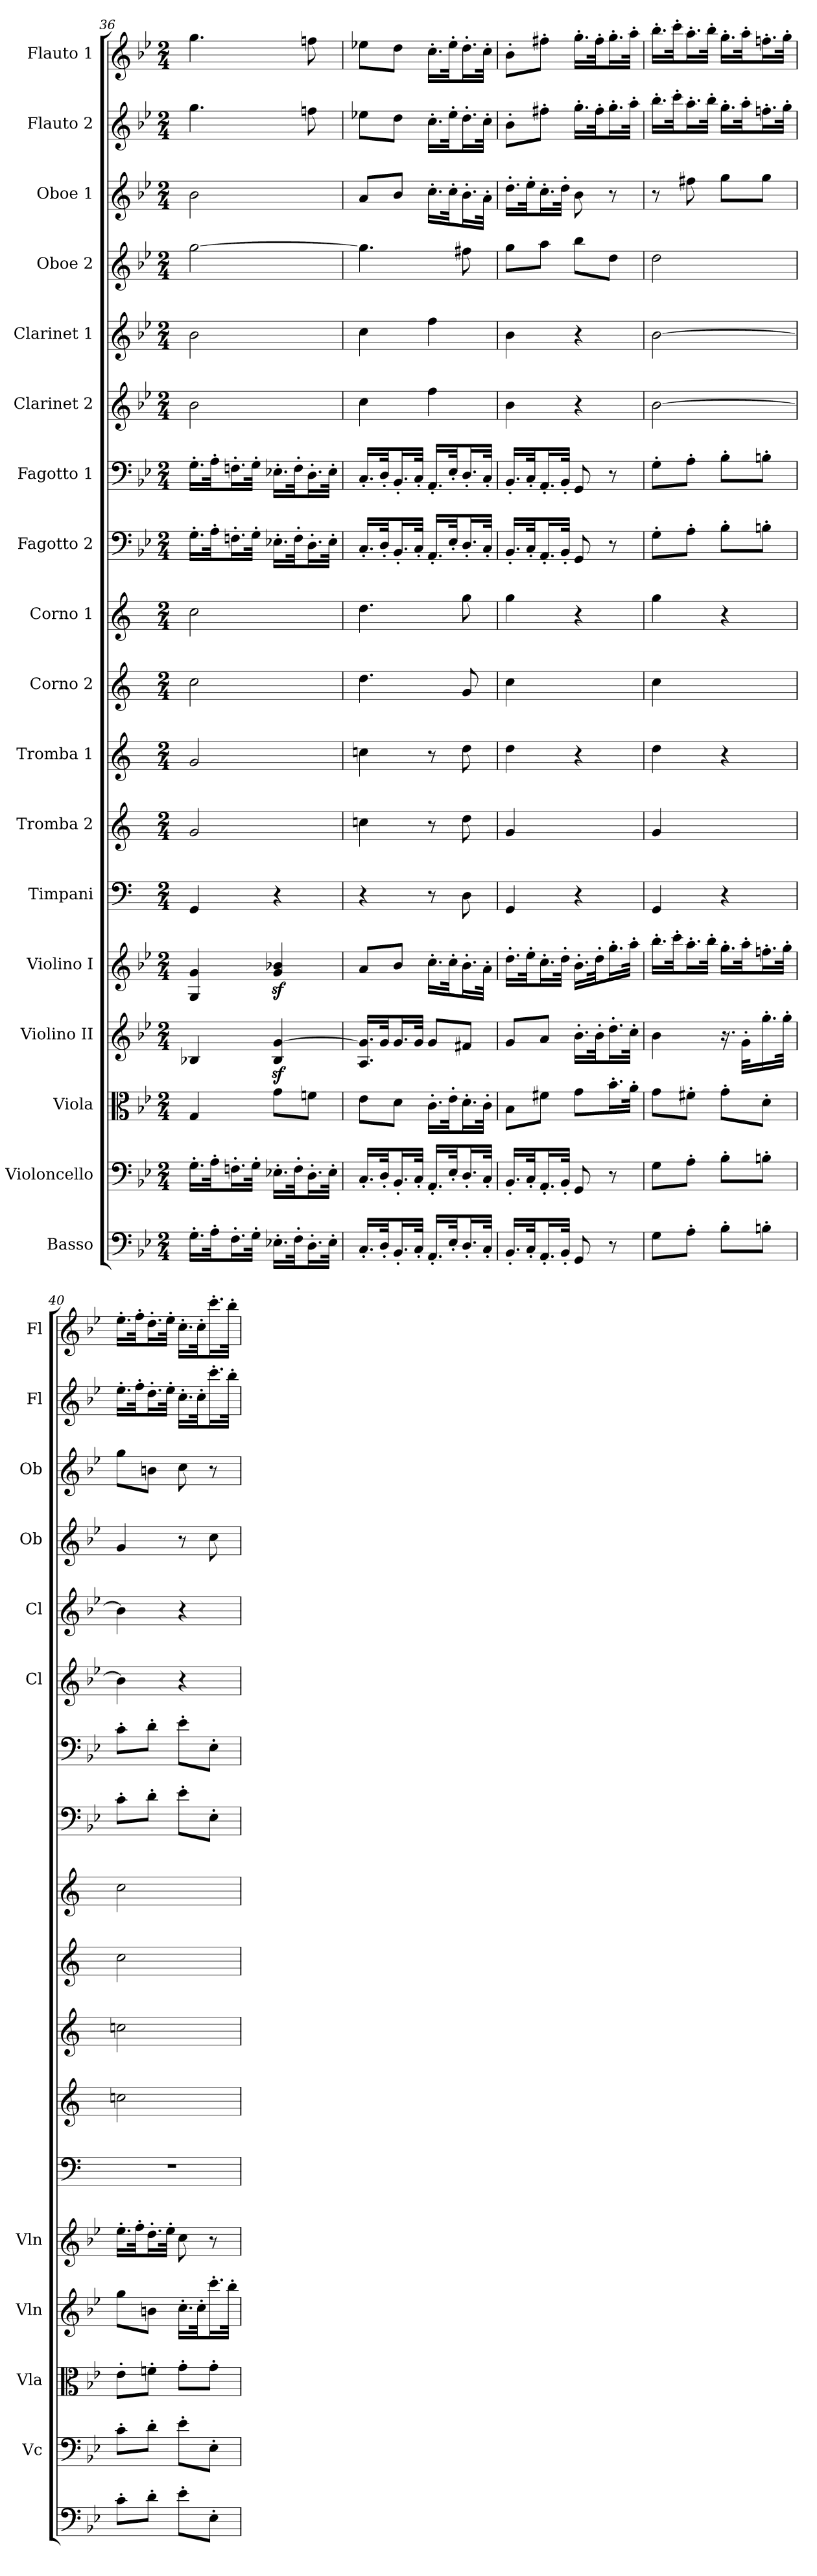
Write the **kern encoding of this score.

**kern	**kern	**kern	**kern	**kern	**kern	**kern	**kern	**kern	**kern	**kern	**kern	**kern	**kern	**kern	**kern	**kern	**kern
*part18	*part17	*part16	*part15	*part14	*part13	*part12	*part11	*part10	*part9	*part8	*part7	*part6	*part5	*part4	*part3	*part2	*part1
*staff18	*staff17	*staff16	*staff15	*staff14	*staff13	*staff12	*staff11	*staff10	*staff9	*staff8	*staff7	*staff6	*staff5	*staff4	*staff3	*staff2	*staff1
*I"Basso	*I"Violoncello	*I"Viola	*I"Violino II	*I"Violino I	*I"Timpani	*I"Tromba 2	*I"Tromba 1	*I"Corno 2	*I"Corno 1	*I"Fagotto 2	*I"Fagotto 1	*I"Clarinet 2	*I"Clarinet 1	*I"Oboe 2	*I"Oboe 1	*I"Flauto 2	*I"Flauto 1
*	*I'Vc	*I'Vla	*I'Vln	*I'Vln	*	*	*	*	*	*	*	*I'Cl	*I'Cl	*I'Ob	*I'Ob	*I'Fl	*I'Fl
*clefF4	*clefF4	*clefC3	*clefG2	*clefG2	*clefF4	*clefG2	*clefG2	*clefG2	*clefG2	*clefF4	*clefF4	*clefG2	*clefG2	*clefG2	*clefG2	*clefG2	*clefG2
*ITrd7c12	*	*	*	*	*	*ITrd1c2	*ITrd1c2	*ITrd3c5	*ITrd3c5	*	*	*ITrd2c3	*ITrd2c3	*	*	*	*
*k[b-e-]	*k[b-e-]	*k[b-e-]	*k[b-e-]	*k[b-e-]	*	*	*	*	*	*k[b-e-]	*k[b-e-]	*k[f#]	*k[f#]	*k[b-e-]	*k[b-e-]	*k[b-e-]	*k[b-e-]
*M2/4	*M2/4	*M2/4	*M2/4	*M2/4	*M2/4	*M2/4	*M2/4	*M2/4	*M2/4	*M2/4	*M2/4	*M2/4	*M2/4	*M2/4	*M2/4	*M2/4	*M2/4
=36	=36	=36	=36	=36	=36	=36	=36	=36	=36	=36	=36	=36	=36	=36	=36	=36	=36
16.GG'\LL	16.G'\LL	4G	4B-X	4G 4g	4GG	2f	2f	2g	2g	16.G'\LL	16.G'\LL	2g	2g	[2gg	2b-	4.gg	4.gg
32AA'\Jk	32A'\Jk	.	.	.	.	.	.	.	.	32A'\Jk	32A'\Jk	.	.	.	.	.	.
16.FF'\L	16.Fn'\L	.	.	.	.	.	.	.	.	16.Fn'\L	16.Fn'\L	.	.	.	.	.	.
32GG'\JJk	32G'\JJk	.	.	.	.	.	.	.	.	32G'\JJk	32G'\JJk	.	.	.	.	.	.
16.EE-X'\LL	16.E-X'\LL	8g\L	4B-z [4gz	4gz 4b-Xz	4r	.	.	.	.	16.E-X'\LL	16.E-X'\LL	.	.	.	.	.	.
32FF'\Jk	32F'\Jk	.	.	.	.	.	.	.	.	32F'\Jk	32F'\Jk	.	.	.	.	.	.
16.DD'\L	16.D'\L	8fn\J	.	.	.	.	.	.	.	16.D'\L	16.D'\L	.	.	.	.	8ffn	8ffn
32EE-'\JJk	32E-'\JJk	.	.	.	.	.	.	.	.	32E-'\JJk	32E-'\JJk	.	.	.	.	.	.
=37	=37	=37	=37	=37	=37	=37	=37	=37	=37	=37	=37	=37	=37	=37	=37	=37	=37
16.CC'/LL	16.C'/LL	8e-\L	16.A/ 16.g]/LL	8a/L	4r	4b-	4b-	4.a	4.a	16.C'/LL	16.C'/LL	4a	4a	4.gg]	8a/L	8ee-X\L	8ee-X\L
32DD'/Jk	32D'/Jk	.	32g/Jk	.	.	.	.	.	.	32D'/Jk	32D'/Jk	.	.	.	.	.	.
16.BBB-'/L	16.BB-'/L	8d\J	16.g/L	8b-/J	.	.	.	.	.	16.BB-'/L	16.BB-'/L	.	.	.	8b-/J	8dd\J	8dd\J
32CC'/JJk	32C'/JJk	.	32g/JJk	.	.	.	.	.	.	32C'/JJk	32C'/JJk	.	.	.	.	.	.
16.AAA'/LL	16.AA'/LL	16.c'\LL	8g/L	16.cc'\LL	8r	8r	8r	.	.	16.AA'/LL	16.AA'/LL	4dd	4dd	.	16.cc'\LL	16.cc'\LL	16.cc'\LL
32EE-'/Jk	32E-'/Jk	32e-'\Jk	.	32cc'\Jk	.	.	.	.	.	32E-'/Jk	32E-'/Jk	.	.	.	32cc'\Jk	32ee-'\Jk	32ee-'\Jk
16.DD'/L	16.D'/L	16.d'\L	8f#X/J	16.b-'\L	8D	8cc	8cc	8d	8dd	16.D'/L	16.D'/L	.	.	8ff#X	16.b-'\L	16.dd'\L	16.dd'\L
32CC'/JJk	32C'/JJk	32c'\JJk	.	32a'\JJk	.	.	.	.	.	32C'/JJk	32C'/JJk	.	.	.	32a'\JJk	32cc'\JJk	32cc'\JJk
=38	=38	=38	=38	=38	=38	=38	=38	=38	=38	=38	=38	=38	=38	=38	=38	=38	=38
16.BBB-'/LL	16.BB-'/LL	8B-\L	8g/L	16.dd'\LL	4GG	4f	4cc	4g	4dd	16.BB-'/LL	16.BB-'/LL	4g	4g	8gg\L	16.dd'\LL	8b-'\L	8b-'\L
32CC'/Jk	32C'/Jk	.	.	32ee-'\Jk	.	.	.	.	.	32C'/Jk	32C'/Jk	.	.	.	32ee-'\Jk	.	.
16.AAA'/L	16.AA'/L	8f#X\J	8a/J	16.cc'\L	.	.	.	.	.	16.AA'/L	16.AA'/L	.	.	8aa\J	16.cc'\L	8ff#X'\J	8ff#X'\J
32BBB-'/JJk	32BB-'/JJk	.	.	32dd'\JJk	.	.	.	.	.	32BB-'/JJk	32BB-'/JJk	.	.	.	32dd'\JJk	.	.
8GGG	8GG	8g\L	16.b-'\LL	16.b-'\LL	4r	4ryy	4r	4ryy	4r	8GG	8GG	4r	4r	8bb-\L	8b-	16.gg'\LL	16.gg'\LL
.	.	.	32b-'\Jk	32dd'\Jk	.	.	.	.	.	.	.	.	.	.	.	32ff#'\Jk	32ff#'\Jk
8r	8r	16.b-'\L	16.dd'\L	16.gg'\L	.	.	.	.	.	8r	8r	.	.	8dd\J	8r	16.gg'\L	16.gg'\L
.	.	32a'\JJk	32cc'\JJk	32aa'\JJk	.	.	.	.	.	.	.	.	.	.	.	32aa'\JJk	32aa'\JJk
=39	=39	=39	=39	=39	=39	=39	=39	=39	=39	=39	=39	=39	=39	=39	=39	=39	=39
8GG\L	8G\L	8g\L	4b-	16.bb-'\LL	4GG	4f	4cc	4g	4dd	8G'\L	8G'\L	[2g	[2g	2dd	8r	16.bb-'\LL	16.bb-'\LL
.	.	.	.	32ccc'\Jk	.	.	.	.	.	.	.	.	.	.	.	32ccc'\Jk	32ccc'\Jk
8AA'\J	8A'\J	8f#X'\J	.	16.aa'\L	.	.	.	.	.	8A'\J	8A'\J	.	.	.	8ff#X	16.aa'\L	16.aa'\L
.	.	.	.	32bb-'\JJk	.	.	.	.	.	.	.	.	.	.	.	32bb-'\JJk	32bb-'\JJk
8BB-'\L	8B-'\L	8g'\L	16.r	16.gg'\LL	4r	4ryy	4r	4ryy	4r	8B-'\L	8B-'\L	.	.	.	8gg\L	16.gg'\LL	16.gg'\LL
.	.	.	32g'\KLL	32aa'\Jk	.	.	.	.	.	.	.	.	.	.	.	32aa'\Jk	32aa'\Jk
8BBn'\J	8Bn'\J	8d'\J	16.gg'\	16.ffn'\L	.	.	.	.	.	8Bn'\J	8Bn'\J	.	.	.	8gg\J	16.ffn'\L	16.ffn'\L
.	.	.	32gg'\JJk	32gg'\JJk	.	.	.	.	.	.	.	.	.	.	.	32gg'\JJk	32gg'\JJk
=40	=40	=40	=40	=40	=40	=40	=40	=40	=40	=40	=40	=40	=40	=40	=40	=40	=40
8C'\L	8c'\L	8e-'\L	8gg\L	16.ee-'\LL	2r	2b-	2b-	2g	2g	8c'\L	8c'\L	4g]	4g]	4g	8gg\L	16.ee-'\LL	16.ee-'\LL
.	.	.	.	32ff'\Jk	.	.	.	.	.	.	.	.	.	.	.	32ff'\Jk	32ff'\Jk
8D'\J	8d'\J	8fn'\J	8bn\J	16.dd'\L	.	.	.	.	.	8d'\J	8d'\J	.	.	.	8bn\J	16.dd'\L	16.dd'\L
.	.	.	.	32ee-'\JJk	.	.	.	.	.	.	.	.	.	.	.	32ee-'\JJk	32ee-'\JJk
8E-'\L	8e-'\L	8g'\L	16.cc'\LL	8cc	.	.	.	.	.	8e-'\L	8e-'\L	4r	4r	8r	8cc	16.cc'\LL	16.cc'\LL
.	.	.	32cc'\Jk	.	.	.	.	.	.	.	.	.	.	.	.	32cc'\Jk	32cc'\Jk
8EE-'\J	8E-'\J	8g'\J	16.ccc'\L	8r	.	.	.	.	.	8E-'\J	8E-'\J	.	.	8cc	8r	16.ccc'\L	16.ccc'\L
.	.	.	32bb-'\JJk	.	.	.	.	.	.	.	.	.	.	.	.	32bb-'\JJk	32bb-'\JJk
=	=	=	=	=	=	=	=	=	=	=	=	=	=	=	=	=	=
*-	*-	*-	*-	*-	*-	*-	*-	*-	*-	*-	*-	*-	*-	*-	*-	*-	*-
